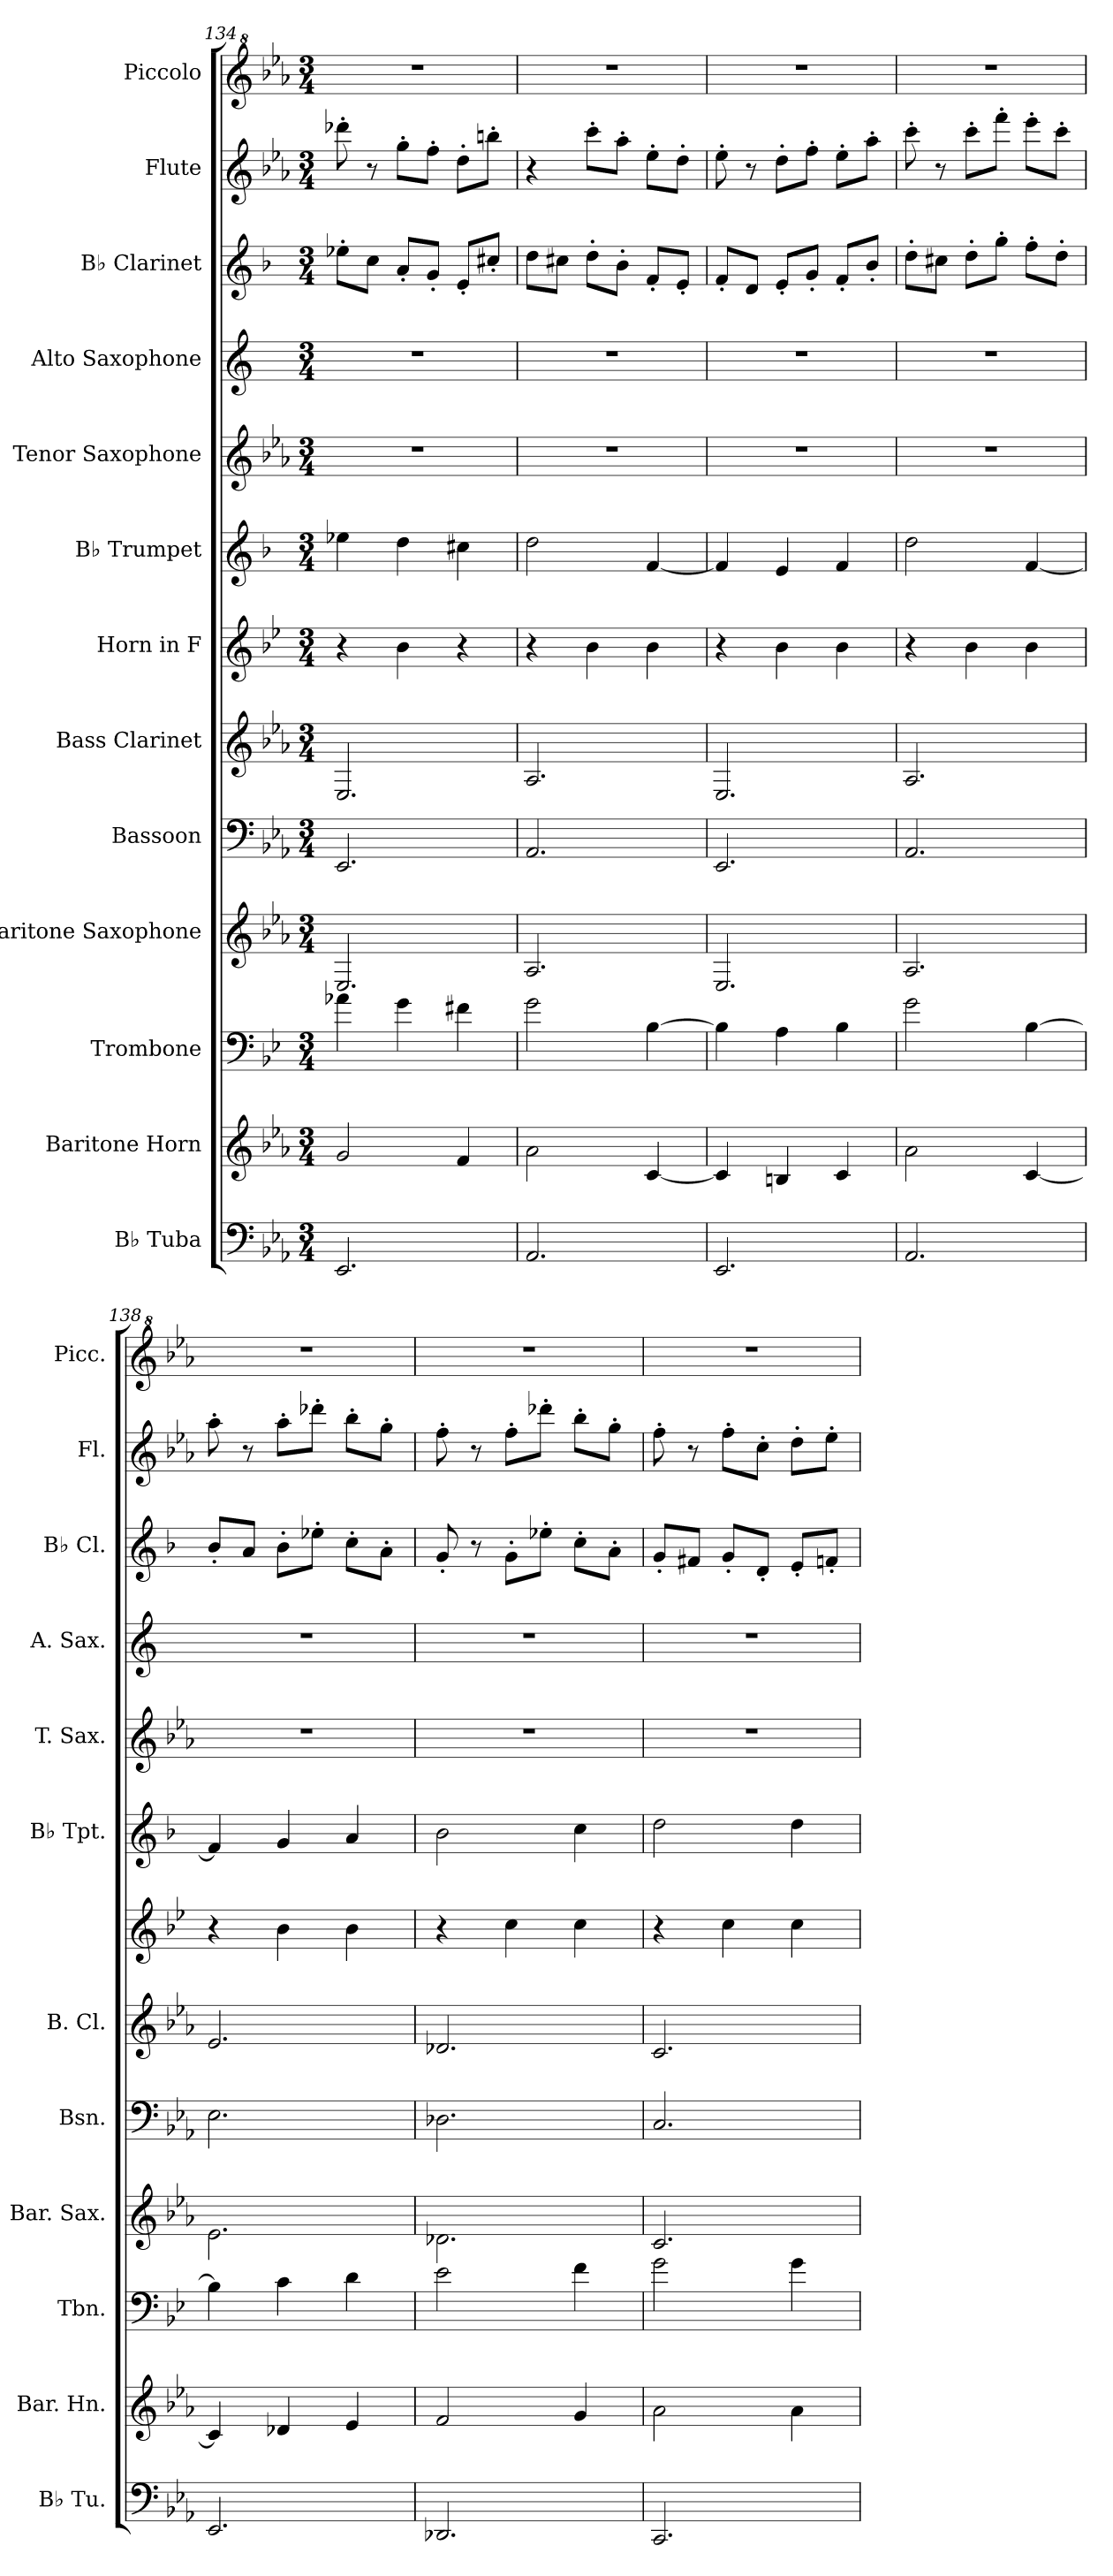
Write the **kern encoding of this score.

**kern	**kern	**kern	**kern	**kern	**kern	**kern	**kern	**kern	**kern	**kern	**kern	**kern
*part13	*part12	*part11	*part10	*part9	*part8	*part7	*part6	*part5	*part4	*part3	*part2	*part1
*staff13	*staff12	*staff11	*staff10	*staff9	*staff8	*staff7	*staff6	*staff5	*staff4	*staff3	*staff2	*staff1
*I"B♭ Tuba	*I"Baritone Horn	*I"Trombone	*I"Baritone Saxophone	*I"Bassoon	*I"Bass Clarinet	*I"Horn in F	*I"B♭ Trumpet	*I"Tenor Saxophone	*I"Alto Saxophone	*I"B♭ Clarinet	*I"Flute	*I"Piccolo
*I'B♭ Tu.	*I'Bar. Hn.	*I'Tbn.	*I'Bar. Sax.	*I'Bsn.	*I'B. Cl.	*	*I'B♭ Tpt.	*I'T. Sax.	*I'A. Sax.	*I'B♭ Cl.	*I'Fl.	*I'Picc.
*clefF4	*clefG2	*clefF4	*clefG2	*clefF4	*clefG2	*clefG2	*clefG2	*clefG2	*clefG2	*clefG2	*clefG2	*clefG^2
*	*ITrd8c14	*ITrd4c7	*ITrd12c21	*	*ITrd8c14	*ITrd4c7	*ITrd1c2	*ITrd8c14	*ITrd5c9	*ITrd1c2	*	*ITrd-7c-12
*k[b-e-a-]	*k[b-e-a-]	*k[b-e-a-]	*k[b-e-a-]	*k[b-e-a-]	*k[b-e-a-]	*k[b-e-a-]	*k[b-e-a-]	*k[b-e-a-]	*k[b-e-a-]	*k[b-e-a-]	*k[b-e-a-]	*k[b-e-a-]
*M3/4	*M3/4	*M3/4	*M3/4	*M3/4	*M3/4	*M3/4	*M3/4	*M3/4	*M3/4	*M3/4	*M3/4	*M3/4
=134	=134	=134	=134	=134	=134	=134	=134	=134	=134	=134	=134	=134
2.EE-/	2G/	4d-X\	2.EE-/	2.EE-/	2.EE-/	4r	4dd-X\	2.r	2.r	8dd-X'\L	8ddd-X'\	2.r
.	.	.	.	.	.	.	.	.	.	8b-\J	8r	.
.	.	4c\	.	.	.	4e-\	4cc\	.	.	8g'/L	8gg'\L	.
.	.	.	.	.	.	.	.	.	.	8f'/J	8ff'\J	.
.	4F/	4Bn\	.	.	.	4r	4bn\	.	.	8d'/L	8dd'\L	.
.	.	.	.	.	.	.	.	.	.	8bn'/J	8bbn'\J	.
=135	=135	=135	=135	=135	=135	=135	=135	=135	=135	=135	=135	=135
2.AA-/	2A-\	2c\	2.AA-/	2.AA-/	2.AA-/	4r	2cc\	2.r	2.r	8cc\L	4r	2.r
.	.	.	.	.	.	.	.	.	.	8bn\J	.	.
.	.	.	.	.	.	4e-\	.	.	.	8cc'\L	8ccc'\L	.
.	.	.	.	.	.	.	.	.	.	8a-'\J	8aa-'\J	.
.	[4C/	[4E-\	.	.	.	4e-\	[4e-/	.	.	8e-'/L	8ee-'\L	.
.	.	.	.	.	.	.	.	.	.	8d'/J	8dd'\J	.
!!LO:PB:g=z
=136	=136	=136	=136	=136	=136	=136	=136	=136	=136	=136	=136	=136
2.EE-/	4C/]	4E-\]	2.EE-/	2.EE-/	2.EE-/	4r	4e-/]	2.r	2.r	8e-'/L	8ee-'\	2.r
.	.	.	.	.	.	.	.	.	.	8c/J	8r	.
.	4BBn/	4D\	.	.	.	4e-\	4d/	.	.	8d'/L	8dd'\L	.
.	.	.	.	.	.	.	.	.	.	8f'/J	8ff'\J	.
.	4C/	4E-\	.	.	.	4e-\	4e-/	.	.	8e-'/L	8ee-'\L	.
.	.	.	.	.	.	.	.	.	.	8a-'/J	8aa-'\J	.
=137	=137	=137	=137	=137	=137	=137	=137	=137	=137	=137	=137	=137
2.AA-/	2A-\	2c\	2.AA-/	2.AA-/	2.AA-/	4r	2cc\	2.r	2.r	8cc'\L	8ccc'\	2.r
.	.	.	.	.	.	.	.	.	.	8bn\J	8r	.
.	.	.	.	.	.	4e-\	.	.	.	8cc'\L	8ccc'\L	.
.	.	.	.	.	.	.	.	.	.	8ff'\J	8fff'\J	.
.	[4C/	[4E-\	.	.	.	4e-\	[4e-/	.	.	8ee-'\L	8eee-'\L	.
.	.	.	.	.	.	.	.	.	.	8cc'\J	8ccc'\J	.
=138	=138	=138	=138	=138	=138	=138	=138	=138	=138	=138	=138	=138
2.EE-/	4C/]	4E-\]	2.E-\	2.E-\	2.E-/	4r	4e-/]	2.r	2.r	8a-'/L	8aa-'\	2.r
.	.	.	.	.	.	.	.	.	.	8g/J	8r	.
.	4D-X/	4F\	.	.	.	4e-\	4f/	.	.	8a-'\L	8aa-'\L	.
.	.	.	.	.	.	.	.	.	.	8dd-X'\J	8ddd-X'\J	.
.	4E-/	4G\	.	.	.	4e-\	4g/	.	.	8b-'\L	8bb-'\L	.
.	.	.	.	.	.	.	.	.	.	8g'\J	8gg'\J	.
=139	=139	=139	=139	=139	=139	=139	=139	=139	=139	=139	=139	=139
2.DD-X/	2F/	2A-\	2.D-X\	2.D-X\	2.D-X/	4r	2a-\	2.r	2.r	8f'/	8ff'\	2.r
.	.	.	.	.	.	.	.	.	.	8r	8r	.
.	.	.	.	.	.	4f\	.	.	.	8f'\L	8ff'\L	.
.	.	.	.	.	.	.	.	.	.	8dd-X'\J	8ddd-X'\J	.
.	4G/	4B-\	.	.	.	4f\	4b-\	.	.	8b-'\L	8bb-'\L	.
.	.	.	.	.	.	.	.	.	.	8g'\J	8gg'\J	.
=140	=140	=140	=140	=140	=140	=140	=140	=140	=140	=140	=140	=140
2.CC/	2A-\	2c\	2.C/	2.C/	2.C/	4r	2cc\	2.r	2.r	8f'/L	8ff'\	2.r
.	.	.	.	.	.	.	.	.	.	8en/J	8r	.
.	.	.	.	.	.	4f\	.	.	.	8f'/L	8ff'\L	.
.	.	.	.	.	.	.	.	.	.	8c'/J	8cc'\J	.
.	4A-\	4c\	.	.	.	4f\	4cc\	.	.	8d'/L	8dd'\L	.
.	.	.	.	.	.	.	.	.	.	8e-X'/J	8ee-'\J	.
=	=	=	=	=	=	=	=	=	=	=	=	=
*-	*-	*-	*-	*-	*-	*-	*-	*-	*-	*-	*-	*-
